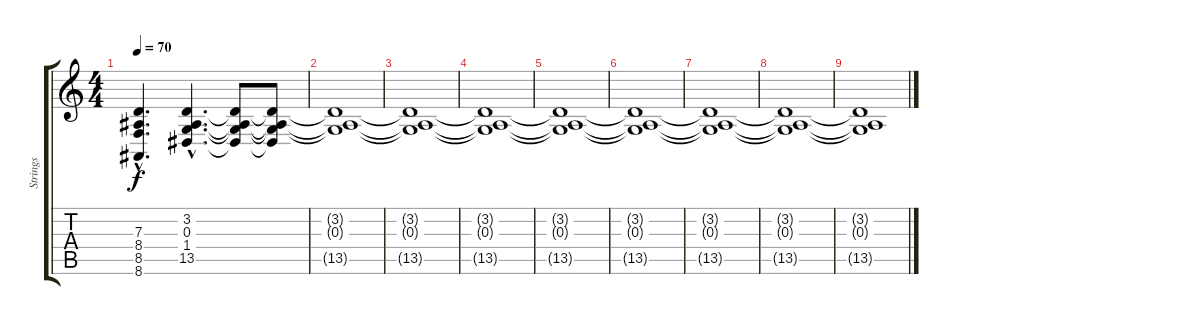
\track ("Strings" "Strings") {instrument synthstrings1}
\staff {score tabs}
\tuning (E4 B3 G3 D3 A2 D2) {hide}
\ts (4 4)
\tempo 70
\clef g2
\ks c
(7.3{hac} 8.4{hac} 8.5{hac} 8.6{hac}).4{d dy f} (3.2{hac} 0.3{hac} 1.4{hac} 13.5{hac}).4{d} (3.2{t} 0.3{t} 1.4{t} 13.5{t}).8 (3.2{t} 0.3{t} 1.4{t} 13.5{t}).8 |
(3.2{t} 0.3{t} 13.5{t}).1{volume 4} |
(3.2{t} 0.3{t} 13.5{t}).1 |
(3.2{t} 0.3{t} 13.5{t}).1 |
(3.2{t} 0.3{t} 13.5{t}).1 |
(3.2{t} 0.3{t} 13.5{t}).1{volume 0} |
(3.2{t} 0.3{t} 13.5{t}).1 |
(3.2{t} 0.3{t} 13.5{t}).1 |
(3.2{t} 0.3{t} 13.5{t}).1
